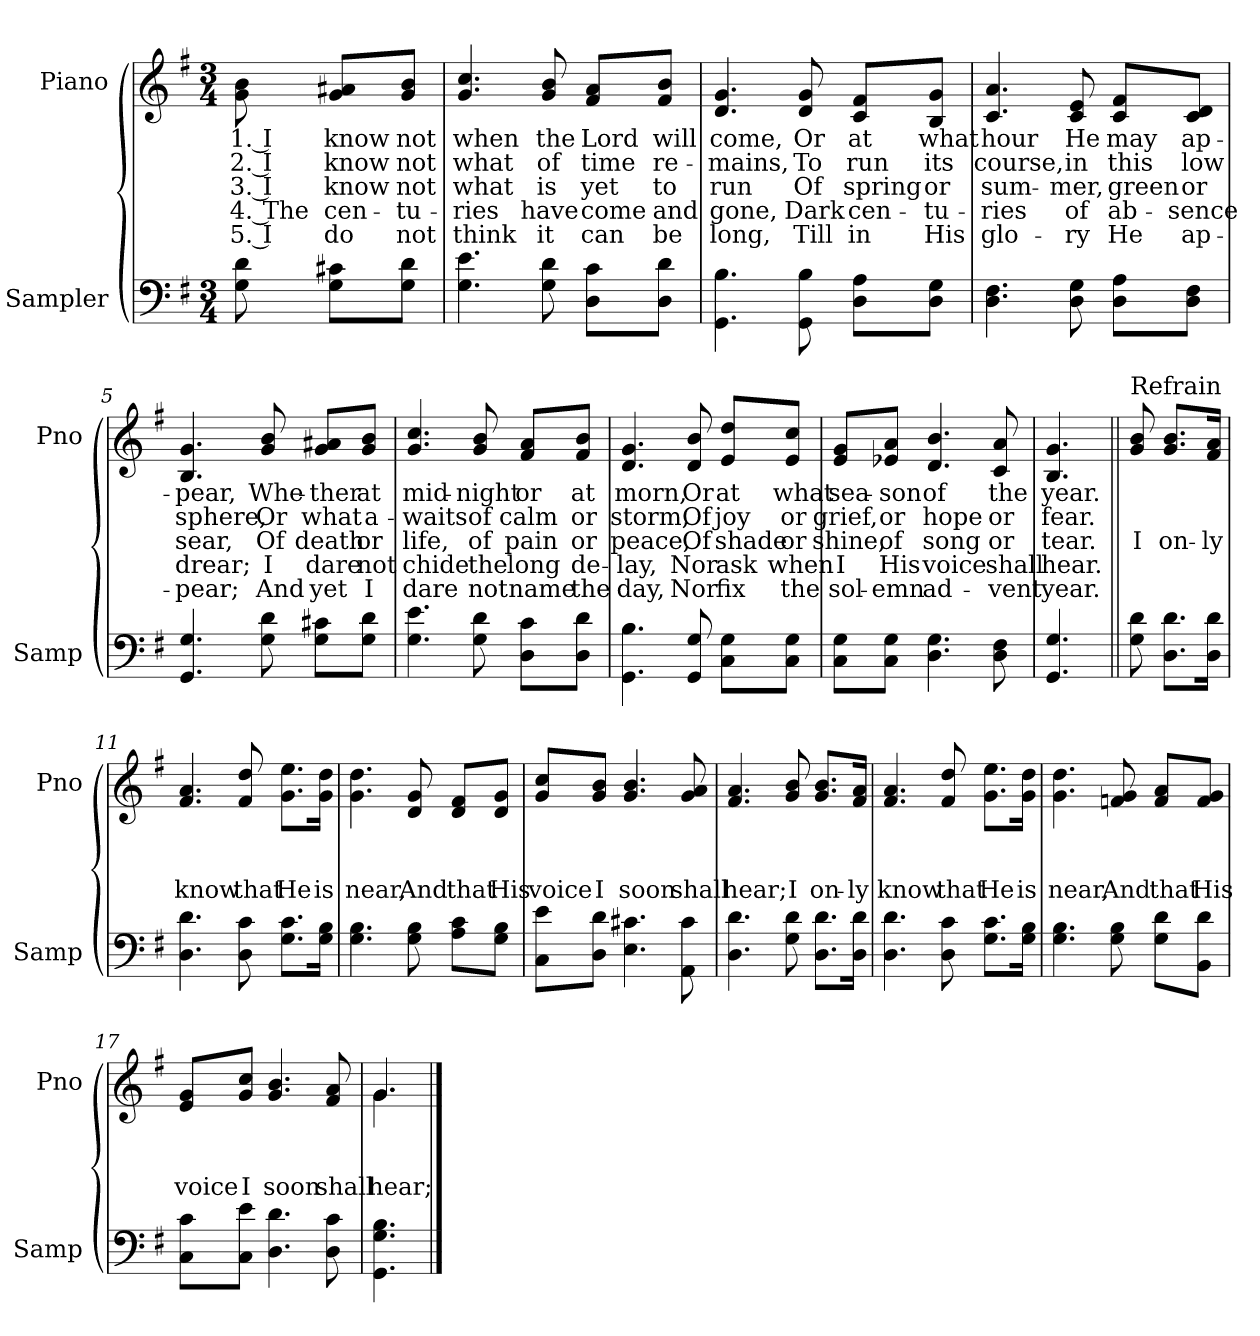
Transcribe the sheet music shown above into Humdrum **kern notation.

**kern	**kern	**text	**text	**text	**text	**text
*part2	*part1	*part1	*part1	*part1	*part1	*part1
*staff2	*staff1	*staff1	*staff1	*staff1	*staff1	*staff1
*I"Sampler	*I"Piano	*	*	*	*	*
*I'Samp	*I'Pno	*	*	*	*	*
*clefF4	*clefG2	*	*	*	*	*
*k[f#]	*k[f#]	*	*	*	*	*
*G:	*G:	*	*	*	*	*
*M3/4	*M3/4	*	*	*	*	*
=1	=1	=1	=1	=1	=1	=1
8G 8d	8g\ 8b\	1. I	2. I	3. I	4. The	5. I
8G\ 8c#X\L	8g/ 8a#X/L	know	know	know	cen-	do
8G\ 8d\J	8g/ 8b/J	not	not	not	-tu-	not
=2	=2	=2	=2	=2	=2	=2
4.G 4.e	4.g 4.cc	when	what	what	-ries	think
8G 8d	8g 8b	the	of	is	have	it
8D\ 8c\L	8f#/ 8a/L	Lord	time	yet	come	can
8D\ 8d\J	8f#/ 8b/J	will	re-	to	and	be
=3	=3	=3	=3	=3	=3	=3
4.GG 4.B	4.d 4.g	come,	-mains,	run	gone,	long,
8GG 8B	8d 8g	Or	To	Of	Dark	Till
8D\ 8A\L	8c/ 8f#/L	at	run	spring	cen-	in
8D\ 8G\J	8B/ 8g/J	what	its	or	-tu-	His
=4	=4	=4	=4	=4	=4	=4
4.D 4.F#	4.c 4.a	hour	course,	sum-	-ries	glo-
8D 8G	8c 8e	He	in	-mer,	of	-ry
8D\ 8A\L	8c/ 8f#/L	may	this	green	ab-	He
8D\ 8F#\J	8c/ 8d/J	ap-	low	or	-sence	ap-
=5	=5	=5	=5	=5	=5	=5
4.GG 4.G	4.B 4.g	-pear,	sphere,	sear,	drear;	-pear;
8G 8d	8g 8b	Whe-	Or	Of	I	And
8G\ 8c#X\L	8g/ 8a#X/L	-ther	what	death	dare	yet
8G\ 8d\J	8g/ 8b/J	at	a-	or	not	I
=6	=6	=6	=6	=6	=6	=6
4.G 4.e	4.g 4.cc	mid-	-waits	life,	chide	dare
8G 8d	8g 8b	-night	of	of	the	not
8D\ 8c\L	8f#/ 8a/L	or	calm	pain	long	name
8D\ 8d\J	8f#/ 8b/J	at	or	or	de-	the
=7	=7	=7	=7	=7	=7	=7
4.GG 4.B	4.d 4.g	morn,	storm,	peace,	-lay,	day,
8GG 8G	8d 8b	Or	Of	Of	Nor	Nor
8C\ 8G\L	8e/ 8dd/L	at	joy	shade	ask	fix
8C\ 8G\J	8e/ 8cc/J	what	or	or	when	the
=8	=8	=8	=8	=8	=8	=8
8C\ 8G\L	8e/ 8g/L	sea-	grief,	shine,	I	sol-
8C\ 8G\J	8e-X/ 8a/J	-son	or	of	His	-emn
4.D 4.G	4.d 4.b	of	hope	song	voice	ad-
8D 8F#	8c 8a	the	or	or	shall	-vent
=9	=9	=9	=9	=9	=9	=9
4.GG 4.G	4.B 4.g	year.	fear.	tear.	hear.	year.
=10||	=10||	=10||	=10||	=10||	=10||	=10||
!	!LO:TX:t=Refrain	!	!	!	!	!
8G 8d	8g 8b	.	.	I	.	.
8.D\ 8.d\L	8.g/ 8.b/L	.	.	on-	.	.
16D\ 16d\Jk	16f#/ 16a/Jk	.	.	-ly	.	.
=11	=11	=11	=11	=11	=11	=11
4.D 4.d	4.f# 4.a	.	.	know	.	.
8D 8c	8f# 8dd	.	.	that	.	.
8.G\ 8.c\L	8.g\ 8.ee\L	.	.	He	.	.
16G\ 16B\Jk	16g\ 16dd\Jk	.	.	is	.	.
=12	=12	=12	=12	=12	=12	=12
4.G 4.B	4.g 4.dd	.	.	near,	.	.
8G 8B	8d 8g	.	.	And	.	.
8A\ 8c\L	8d/ 8f#/L	.	.	that	.	.
8G\ 8B\J	8d/ 8g/J	.	.	His	.	.
=13	=13	=13	=13	=13	=13	=13
8C\ 8e\L	8g/ 8cc/L	.	.	voice	.	.
8D\ 8d\J	8g/ 8b/J	.	.	I	.	.
4.E 4.c#X	4.g 4.b	.	.	soon	.	.
8AA 8c#	8g 8a	.	.	shall	.	.
=14	=14	=14	=14	=14	=14	=14
4.D 4.d	4.f# 4.a	.	.	hear;	.	.
8G 8d	8g 8b	.	.	I	.	.
8.D\ 8.d\L	8.g/ 8.b/L	.	.	on-	.	.
16D\ 16d\Jk	16f#/ 16a/Jk	.	.	-ly	.	.
=15	=15	=15	=15	=15	=15	=15
4.D 4.d	4.f# 4.a	.	.	know	.	.
8D 8c	8f# 8dd	.	.	that	.	.
8.G\ 8.c\L	8.g\ 8.ee\L	.	.	He	.	.
16G\ 16B\Jk	16g\ 16dd\Jk	.	.	is	.	.
=16	=16	=16	=16	=16	=16	=16
4.G 4.B	4.g 4.dd	.	.	near,	.	.
8G 8B	8fn 8g	.	.	And	.	.
8G\ 8d\L	8f/ 8a/L	.	.	that	.	.
8BB\ 8d\J	8f/ 8g/J	.	.	His	.	.
=17	=17	=17	=17	=17	=17	=17
8C\ 8c\L	8e/ 8g/L	.	.	voice	.	.
8C\ 8e\J	8g/ 8cc/J	.	.	I	.	.
4.D 4.d	4.g 4.b	.	.	soon	.	.
8D 8c	8f# 8a	.	.	shall	.	.
=18	=18	=18	=18	=18	=18	=18
*	*^	*	*	*	*	*
4.GG 4.G 4.B	4.g/	4.g	.	.	hear;	.	.
*	*v	*v	*	*	*	*	*
==	==	==	==	==	==	==
*-	*-	*-	*-	*-	*-	*-
